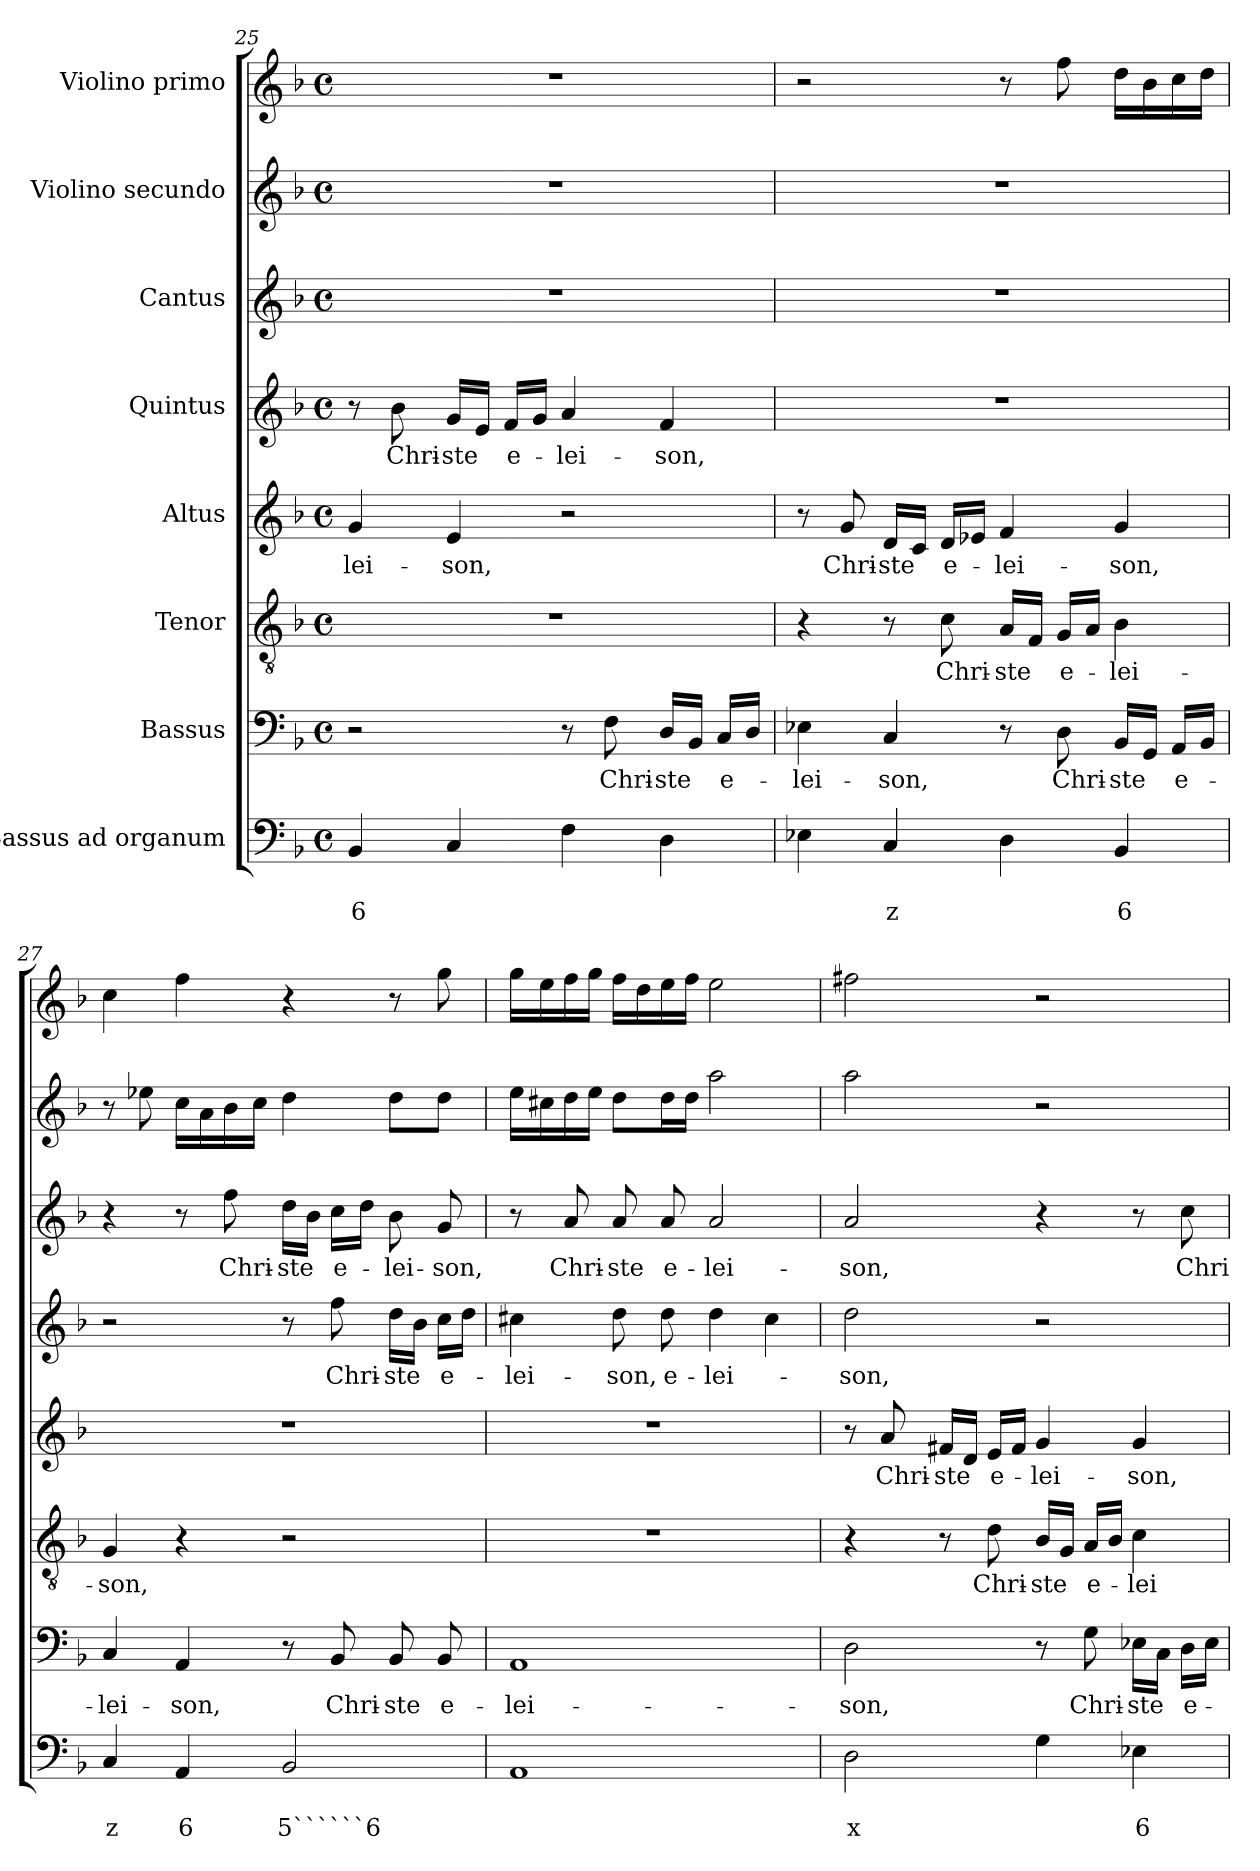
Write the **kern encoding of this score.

**kern	**text	**text	**kern	**text	**kern	**text	**kern	**text	**kern	**text	**kern	**text	**kern	**kern
*part8	*part8	*part8	*part7	*part7	*part6	*part6	*part5	*part5	*part4	*part4	*part3	*part3	*part2	*part1
*staff8	*staff8	*staff8	*staff7	*staff7	*staff6	*staff6	*staff5	*staff5	*staff4	*staff4	*staff3	*staff3	*staff2	*staff1
*I"Bassus ad  organum	*	*	*I"Bassus	*	*I"Tenor	*	*I"Altus	*	*I"Quintus	*	*I"Cantus	*	*I"Violino secundo	*I"Violino primo
*clefF4	*	*	*clefF4	*	*clefGv2	*	*clefG2	*	*clefG2	*	*clefG2	*	*clefG2	*clefG2
*k[b-]	*	*	*k[b-]	*	*k[b-]	*	*k[b-]	*	*k[b-]	*	*k[b-]	*	*k[b-]	*k[b-]
*F:	*	*	*F:	*	*F:	*	*F:	*	*F:	*	*F:	*	*F:	*F:
*M4/4	*	*	*M4/4	*	*M4/4	*	*M4/4	*	*M4/4	*	*M4/4	*	*M4/4	*M4/4
*met(c)	*	*	*met(c)	*	*met(c)	*	*met(c)	*	*met(c)	*	*met(c)	*	*met(c)	*met(c)
=25	=25	=25	=25	=25	=25	=25	=25	=25	=25	=25	=25	=25	=25	=25
!	!	!LO:LY:b	!	!	!	!	!	!LO:LY:b	!	!	!	!	!	!
4BB-/	.	6	2r	.	1r	.	4g/	-lei-	8r	.	1r	.	1r	1r
!	!	!	!	!	!	!	!	!	!	!LO:LY:b	!	!	!	!
.	.	.	.	.	.	.	.	.	8b-\	Chri-	.	.	.	.
!	!	!	!	!	!	!	!	!LO:LY:b	!	!LO:LY:b	!	!	!	!
4C/	.	.	.	.	.	.	4e/	-son,	16g/LL	-ste	.	.	.	.
.	.	.	.	.	.	.	.	.	16e/JJ	.	.	.	.	.
!	!	!	!	!	!	!	!	!	!	!LO:LY:b	!	!	!	!
.	.	.	.	.	.	.	.	.	16f/LL	e-	.	.	.	.
.	.	.	.	.	.	.	.	.	16g/JJ	.	.	.	.	.
!	!	!	!	!	!	!	!	!	!	!LO:LY:b	!	!	!	!
4F\	.	.	8r	.	.	.	2r	.	4a/	-lei-	.	.	.	.
!	!	!	!	!LO:LY:b	!	!	!	!	!	!	!	!	!	!
.	.	.	8F\	Chri-	.	.	.	.	.	.	.	.	.	.
!	!	!	!	!LO:LY:b	!	!	!	!	!	!LO:LY:b	!	!	!	!
4D\	.	.	16D/LL	-ste	.	.	.	.	4f/	-son,	.	.	.	.
.	.	.	16BB-/JJ	.	.	.	.	.	.	.	.	.	.	.
!	!	!	!	!LO:LY:b	!	!	!	!	!	!	!	!	!	!
.	.	.	16C/LL	e-	.	.	.	.	.	.	.	.	.	.
.	.	.	16D/JJ	.	.	.	.	.	.	.	.	.	.	.
!!LO:LB:g=z
=26	=26	=26	=26	=26	=26	=26	=26	=26	=26	=26	=26	=26	=26	=26
!	!	!	!	!LO:LY:b	!	!	!	!	!	!	!	!	!	!
4E-X\	.	.	4E-X\	-lei-	4r	.	8r	.	1r	.	1r	.	1r	2r
!	!	!	!	!	!	!	!	!LO:LY:b	!	!	!	!	!	!
.	.	.	.	.	.	.	8g/	Chri-	.	.	.	.	.	.
!	!	!LO:LY:b	!	!LO:LY:b	!	!	!	!LO:LY:b	!	!	!	!	!	!
4C/	.	z	4C/	-son,	8r	.	16d/LL	-ste	.	.	.	.	.	.
.	.	.	.	.	.	.	16c/JJ	.	.	.	.	.	.	.
!	!	!	!	!	!	!LO:LY:b	!	!LO:LY:b	!	!	!	!	!	!
.	.	.	.	.	8c\	Chri-	16d/LL	e-	.	.	.	.	.	.
.	.	.	.	.	.	.	16e-X/JJ	.	.	.	.	.	.	.
!	!	!	!	!	!	!LO:LY:b	!	!LO:LY:b	!	!	!	!	!	!
4D\	.	.	8r	.	16A/LL	-ste	4f/	-lei-	.	.	.	.	.	8r
.	.	.	.	.	16F/JJ	.	.	.	.	.	.	.	.	.
!	!	!	!	!LO:LY:b	!	!LO:LY:b	!	!	!	!	!	!	!	!
.	.	.	8D\	Chri-	16G/LL	e-	.	.	.	.	.	.	.	8ff\
.	.	.	.	.	16A/JJ	.	.	.	.	.	.	.	.	.
!	!	!LO:LY:b	!	!LO:LY:b	!	!LO:LY:b	!	!LO:LY:b	!	!	!	!	!	!
4BB-/	.	6	16BB-/LL	-ste	4B-\	-lei-	4g/	-son,	.	.	.	.	.	16dd\LL
.	.	.	16GG/JJ	.	.	.	.	.	.	.	.	.	.	16b-\
!	!	!	!	!LO:LY:b	!	!	!	!	!	!	!	!	!	!
.	.	.	16AA/LL	e-	.	.	.	.	.	.	.	.	.	16cc\
.	.	.	16BB-/JJ	.	.	.	.	.	.	.	.	.	.	16dd\JJ
=27	=27	=27	=27	=27	=27	=27	=27	=27	=27	=27	=27	=27	=27	=27
!	!	!LO:LY:b	!	!LO:LY:b	!	!LO:LY:b	!	!	!	!	!	!	!	!
4C/	.	z	4C/	-lei-	4G/	-son,	1r	.	2r	.	4r	.	8r	4cc\
.	.	.	.	.	.	.	.	.	.	.	.	.	8ee-X\	.
!	!	!LO:LY:b	!	!LO:LY:b	!	!	!	!	!	!	!	!	!	!
4AA/	.	6	4AA/	-son,	4r	.	.	.	.	.	8r	.	16cc\LL	4ff\
.	.	.	.	.	.	.	.	.	.	.	.	.	16a\	.
!	!	!	!	!	!	!	!	!	!	!	!	!LO:LY:b	!	!
.	.	.	.	.	.	.	.	.	.	.	8ff\	Chri-	16b-\	.
.	.	.	.	.	.	.	.	.	.	.	.	.	16cc\JJ	.
!	!	!LO:LY:b	!	!	!	!	!	!	!	!	!	!LO:LY:b	!	!
2BB-/	.	5``````6	8r	.	2r	.	.	.	8r	.	16dd\LL	-ste	4dd\	4r
.	.	.	.	.	.	.	.	.	.	.	16b-\JJ	.	.	.
!	!	!	!	!LO:LY:b	!	!	!	!	!	!LO:LY:b	!	!LO:LY:b	!	!
.	.	.	8BB-/	Chri-	.	.	.	.	8ff\	Chri-	16cc\LL	e-	.	.
.	.	.	.	.	.	.	.	.	.	.	16dd\JJ	.	.	.
!	!	!	!	!LO:LY:b	!	!	!	!	!	!LO:LY:b	!	!LO:LY:b	!	!
.	.	.	8BB-/	-ste	.	.	.	.	16dd\LL	-ste	8b-\	-lei-	8dd\L	8r
.	.	.	.	.	.	.	.	.	16b-\JJ	.	.	.	.	.
!	!	!	!	!LO:LY:b	!	!	!	!	!	!LO:LY:b	!	!LO:LY:b	!	!
.	.	.	8BB-/	e-	.	.	.	.	16cc\LL	e-	8g/	-son,	8dd\J	8gg\
.	.	.	.	.	.	.	.	.	16dd\JJ	.	.	.	.	.
=28	=28	=28	=28	=28	=28	=28	=28	=28	=28	=28	=28	=28	=28	=28
!	!	!	!	!LO:LY:b	!	!	!	!	!	!LO:LY:b	!	!	!	!
1AA	.	.	1AA	-lei-	1r	.	1r	.	4cc#X\	-lei-	8r	.	16ee\LL	16gg\LL
.	.	.	.	.	.	.	.	.	.	.	.	.	16cc#X\	16ee\
!	!	!	!	!	!	!	!	!	!	!	!	!LO:LY:b	!	!
.	.	.	.	.	.	.	.	.	.	.	8a/	Chri-	16dd\	16ff\
.	.	.	.	.	.	.	.	.	.	.	.	.	16ee\JJ	16gg\JJ
!	!	!	!	!	!	!	!	!	!	!LO:LY:b	!	!LO:LY:b	!	!
.	.	.	.	.	.	.	.	.	8dd\	-son,	8a/	-ste	8dd\L	16ff\LL
.	.	.	.	.	.	.	.	.	.	.	.	.	.	16dd\
!	!	!	!	!	!	!	!	!	!	!LO:LY:b	!	!LO:LY:b	!	!
.	.	.	.	.	.	.	.	.	8dd\	e-	8a/	e-	16dd\L	16ee\
.	.	.	.	.	.	.	.	.	.	.	.	.	16dd\JJ	16ff\JJ
!	!	!	!	!	!	!	!	!	!	!LO:LY:b	!	!LO:LY:b	!	!
.	.	.	.	.	.	.	.	.	4dd\	-lei-	2a/	-lei-	2aa\	2ee\
.	.	.	.	.	.	.	.	.	4cc#\	.	.	.	.	.
=29	=29	=29	=29	=29	=29	=29	=29	=29	=29	=29	=29	=29	=29	=29
!	!	!LO:LY:b	!	!LO:LY:b	!	!	!	!	!	!LO:LY:b	!	!LO:LY:b	!	!
2D\	.	x	2D\	-son,	4r	.	8r	.	2dd\	-son,	2a/	-son,	2aa\	2ff#X\
!	!	!	!	!	!	!	!	!LO:LY:b	!	!	!	!	!	!
.	.	.	.	.	.	.	8a/	Chri-	.	.	.	.	.	.
!	!	!	!	!	!	!	!	!LO:LY:b	!	!	!	!	!	!
.	.	.	.	.	8r	.	16f#X/LL	-ste	.	.	.	.	.	.
.	.	.	.	.	.	.	16d/JJ	.	.	.	.	.	.	.
!	!	!	!	!	!	!LO:LY:b	!	!LO:LY:b	!	!	!	!	!	!
.	.	.	.	.	8d\	Chri-	16e/LL	e-	.	.	.	.	.	.
.	.	.	.	.	.	.	16f#/JJ	.	.	.	.	.	.	.
!	!	!	!	!	!	!LO:LY:b	!	!LO:LY:b	!	!	!	!	!	!
4G\	.	.	8r	.	16B-/LL	-ste	4g/	-lei-	2r	.	4r	.	2r	2r
.	.	.	.	.	16G/JJ	.	.	.	.	.	.	.	.	.
!	!	!	!	!LO:LY:b	!	!LO:LY:b	!	!	!	!	!	!	!	!
.	.	.	8G\	Chri-	16A/LL	e-	.	.	.	.	.	.	.	.
.	.	.	.	.	16B-/JJ	.	.	.	.	.	.	.	.	.
!	!	!LO:LY:b	!	!LO:LY:b	!	!LO:LY:b	!	!LO:LY:b	!	!	!	!	!	!
4E-X\	.	6	16E-X\LL	-ste	4c\	-lei-	4g/	-son,	.	.	8r	.	.	.
.	.	.	16C\JJ	.	.	.	.	.	.	.	.	.	.	.
!	!	!	!	!LO:LY:b	!	!	!	!	!	!	!	!LO:LY:b	!	!
.	.	.	16D\LL	e-	.	.	.	.	.	.	8cc\	Chri-	.	.
.	.	.	16E-\JJ	.	.	.	.	.	.	.	.	.	.	.
=	=	=	=	=	=	=	=	=	=	=	=	=	=	=
*-	*-	*-	*-	*-	*-	*-	*-	*-	*-	*-	*-	*-	*-	*-
